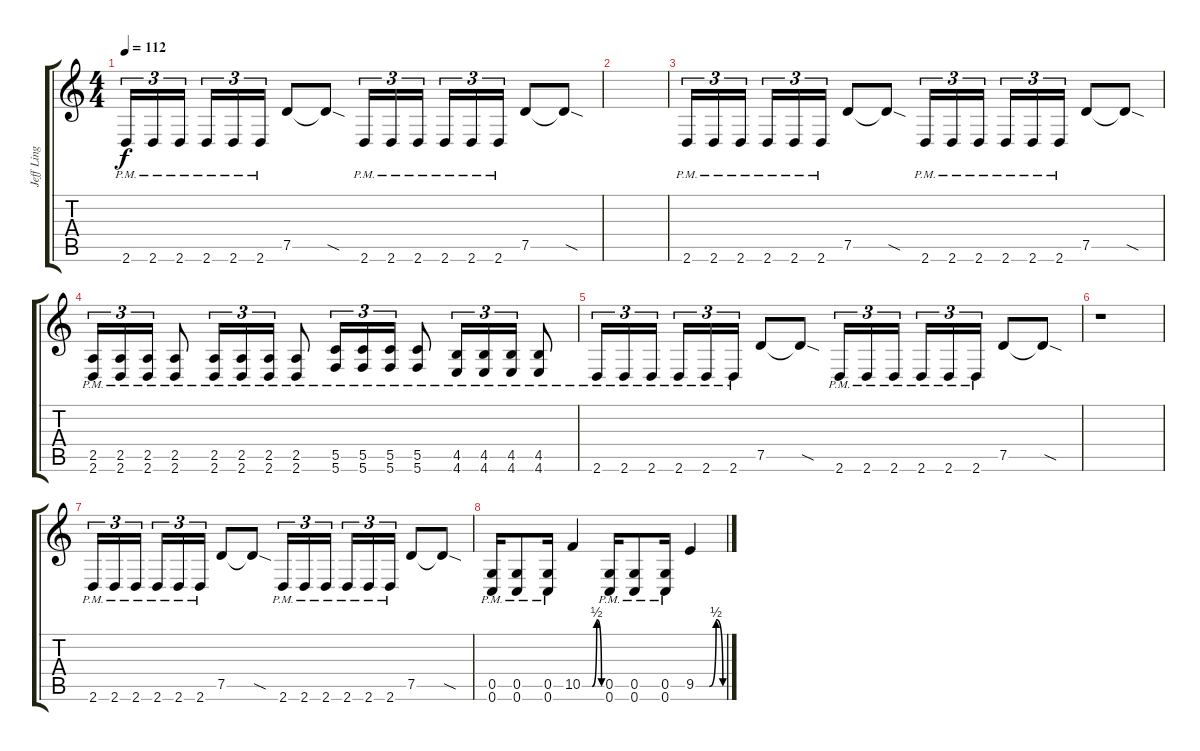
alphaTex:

\track ("Jeff Ling" "Jeff Ling") {instrument overdrivenguitar}
\staff {score tabs}
\tuning (D4 A3 F3 C3 G2 C2) {hide}
\ts (4 4)
\tempo 112
\clef g2
\ks c
2.6{pm}.16{tu (3 2) dy f} 2.6{pm}.16{tu (3 2)} 2.6{pm}.16{tu (3 2) beam splitsecondary} 2.6{pm}.16{tu (3 2)} 2.6{pm}.16{tu (3 2)} 2.6{pm}.16{tu (3 2)} 7.5.8 7.5{sod t}.8 2.6{pm}.16{tu (3 2)} 2.6{pm}.16{tu (3 2)} 2.6{pm}.16{tu (3 2) beam splitsecondary} 2.6{pm}.16{tu (3 2)} 2.6{pm}.16{tu (3 2)} 2.6{pm}.16{tu (3 2)} 7.5.8 7.5{sod t}.8 |
|
2.6{pm}.16{tu (3 2)} 2.6{pm}.16{tu (3 2)} 2.6{pm}.16{tu (3 2) beam splitsecondary} 2.6{pm}.16{tu (3 2)} 2.6{pm}.16{tu (3 2)} 2.6{pm}.16{tu (3 2)} 7.5.8 7.5{sod t}.8 2.6{pm}.16{tu (3 2)} 2.6{pm}.16{tu (3 2)} 2.6{pm}.16{tu (3 2) beam splitsecondary} 2.6{pm}.16{tu (3 2)} 2.6{pm}.16{tu (3 2)} 2.6{pm}.16{tu (3 2)} 7.5.8 7.5{sod t}.8 |
(2.5{pm} 2.6{pm}).16{tu (3 2)} (2.5{pm} 2.6{pm}).16{tu (3 2)} (2.5{pm} 2.6{pm}).16{tu (3 2)} (2.5{pm} 2.6{pm}).8 (2.5{pm} 2.6{pm}).16{tu (3 2)} (2.5{pm} 2.6{pm}).16{tu (3 2)} (2.5{pm} 2.6{pm}).16{tu (3 2)} (2.5{pm} 2.6{pm}).8 (5.5{pm} 5.6{pm}).16{tu (3 2)} (5.5{pm} 5.6{pm}).16{tu (3 2)} (5.5{pm} 5.6{pm}).16{tu (3 2)} (5.5{pm} 5.6{pm}).8 (4.5{pm} 4.6{pm}).16{tu (3 2)} (4.5{pm} 4.6{pm}).16{tu (3 2)} (4.5{pm} 4.6{pm}).16{tu (3 2)} (4.5{pm} 4.6{pm}).8 |
2.6{pm}.16{tu (3 2)} 2.6{pm}.16{tu (3 2)} 2.6{pm}.16{tu (3 2) beam splitsecondary} 2.6{pm}.16{tu (3 2)} 2.6{pm}.16{tu (3 2)} 2.6{pm}.16{tu (3 2)} 7.5.8 7.5{sod t}.8 2.6{pm}.16{tu (3 2)} 2.6{pm}.16{tu (3 2)} 2.6{pm}.16{tu (3 2) beam splitsecondary} 2.6{pm}.16{tu (3 2)} 2.6{pm}.16{tu (3 2)} 2.6{pm}.16{tu (3 2)} 7.5.8 7.5{sod t}.8 |
r.1 |
2.6{pm}.16{tu (3 2)} 2.6{pm}.16{tu (3 2)} 2.6{pm}.16{tu (3 2) beam splitsecondary} 2.6{pm}.16{tu (3 2)} 2.6{pm}.16{tu (3 2)} 2.6{pm}.16{tu (3 2)} 7.5.8 7.5{sod t}.8 2.6{pm}.16{tu (3 2)} 2.6{pm}.16{tu (3 2)} 2.6{pm}.16{tu (3 2) beam splitsecondary} 2.6{pm}.16{tu (3 2)} 2.6{pm}.16{tu (3 2)} 2.6{pm}.16{tu (3 2)} 7.5.8 7.5{sod t}.8 |
(0.5{pm} 0.6{pm}).16 (0.5{pm} 0.6{pm}).8 (0.5{pm} 0.6{pm}).16 10.5{be (custom 0 0 20 0 31 0 45 2 60 0)}.4 (0.5{pm} 0.6{pm}).16 (0.5{pm} 0.6{pm}).8 (0.5{pm} 0.6{pm}).16 9.5{be (custom 0 0 30 0 45 2 60 0)}.4
